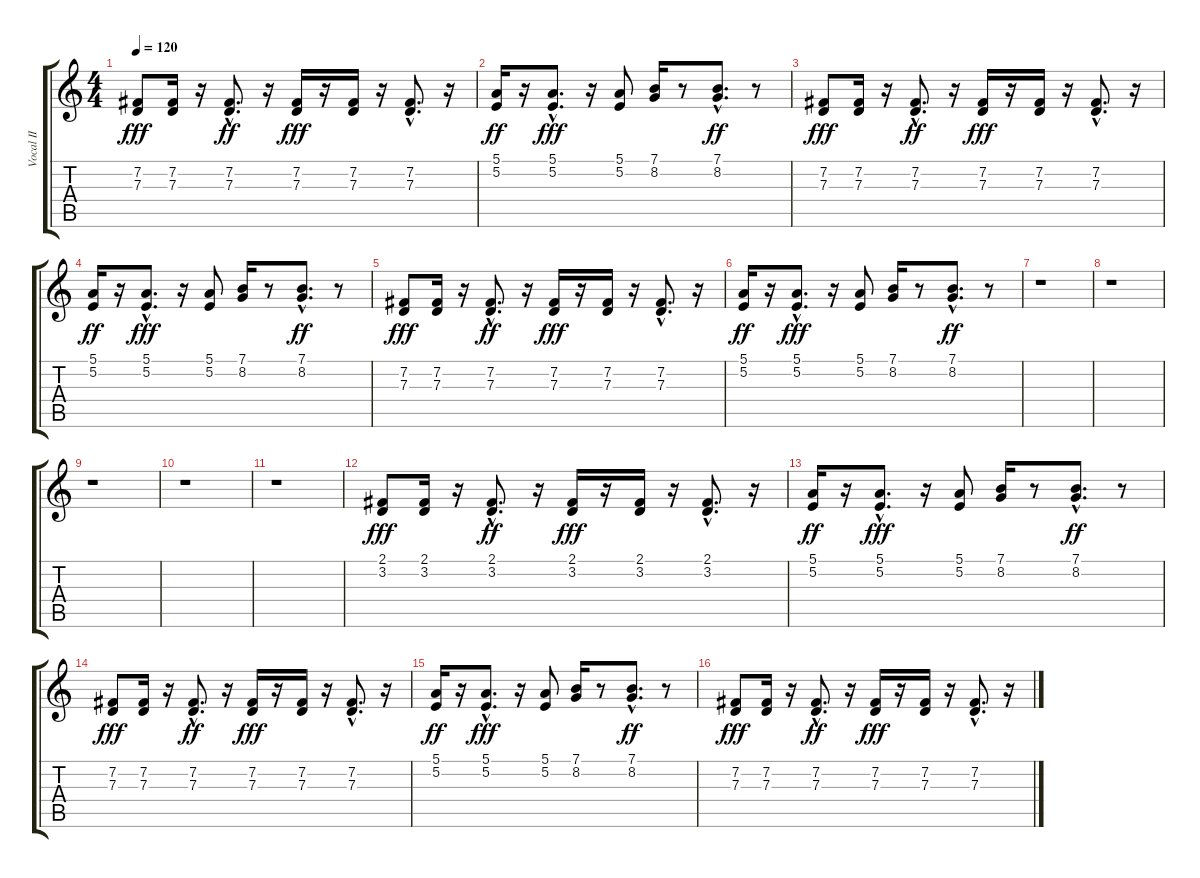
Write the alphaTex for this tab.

\track ("Vocal II" "Vocal II") {instrument honkytonkpiano}
\staff {score tabs}
\tuning (E4 B3 G3 D3 A2 E2) {hide}
\ts (4 4)
\tempo 120
\clef g2
\ks c
(7.2 7.3).8{dy fff} (7.2 7.3).16 r.16 (7.2{hac} 7.3{hac}).8{d dy ff} r.16 (7.2 7.3).16{dy fff} r.16 (7.2 7.3).16 r.16 (7.2{hac} 7.3{hac}).8{d} r.16 |
(5.1 5.2).16{dy ff} r.16 (5.1{hac} 5.2{hac}).8{d dy fff} r.16 (5.1 5.2).8 (7.1 8.2).16 r.8 (7.1{hac} 8.2{hac}).8{d dy ff} r.8 |
(7.2 7.3).8{dy fff} (7.2 7.3).16 r.16 (7.2{hac} 7.3{hac}).8{d dy ff} r.16 (7.2 7.3).16{dy fff} r.16 (7.2 7.3).16 r.16 (7.2{hac} 7.3{hac}).8{d} r.16 |
(5.1 5.2).16{dy ff} r.16 (5.1{hac} 5.2{hac}).8{d dy fff} r.16 (5.1 5.2).8 (7.1 8.2).16 r.8 (7.1{hac} 8.2{hac}).8{d dy ff} r.8 |
(7.2 7.3).8{dy fff} (7.2 7.3).16 r.16 (7.2{hac} 7.3{hac}).8{d dy ff} r.16 (7.2 7.3).16{dy fff} r.16 (7.2 7.3).16 r.16 (7.2{hac} 7.3{hac}).8{d} r.16 |
(5.1 5.2).16{dy ff} r.16 (5.1{hac} 5.2{hac}).8{d dy fff} r.16 (5.1 5.2).8 (7.1 8.2).16 r.8 (7.1{hac} 8.2{hac}).8{d dy ff} r.8 |
r.1 |
r.1 |
r.1 |
r.1 |
r.1 |
(2.1 3.2).8{dy fff} (2.1 3.2).16 r.16 (2.1{hac} 3.2{hac}).8{d dy ff} r.16 (2.1 3.2).16{dy fff} r.16 (2.1 3.2).16 r.16 (2.1{hac} 3.2{hac}).8{d} r.16 |
(5.1 5.2).16{dy ff} r.16 (5.1{hac} 5.2{hac}).8{d dy fff} r.16 (5.1 5.2).8 (7.1 8.2).16 r.8 (7.1{hac} 8.2{hac}).8{d dy ff} r.8 |
(7.2 7.3).8{dy fff} (7.2 7.3).16 r.16 (7.2{hac} 7.3{hac}).8{d dy ff} r.16 (7.2 7.3).16{dy fff} r.16 (7.2 7.3).16 r.16 (7.2{hac} 7.3{hac}).8{d} r.16 |
(5.1 5.2).16{dy ff} r.16 (5.1{hac} 5.2{hac}).8{d dy fff} r.16 (5.1 5.2).8 (7.1 8.2).16 r.8 (7.1{hac} 8.2{hac}).8{d dy ff} r.8 |
(7.2 7.3).8{dy fff} (7.2 7.3).16 r.16 (7.2{hac} 7.3{hac}).8{d dy ff} r.16 (7.2 7.3).16{dy fff} r.16 (7.2 7.3).16 r.16 (7.2{hac} 7.3{hac}).8{d} r.16
